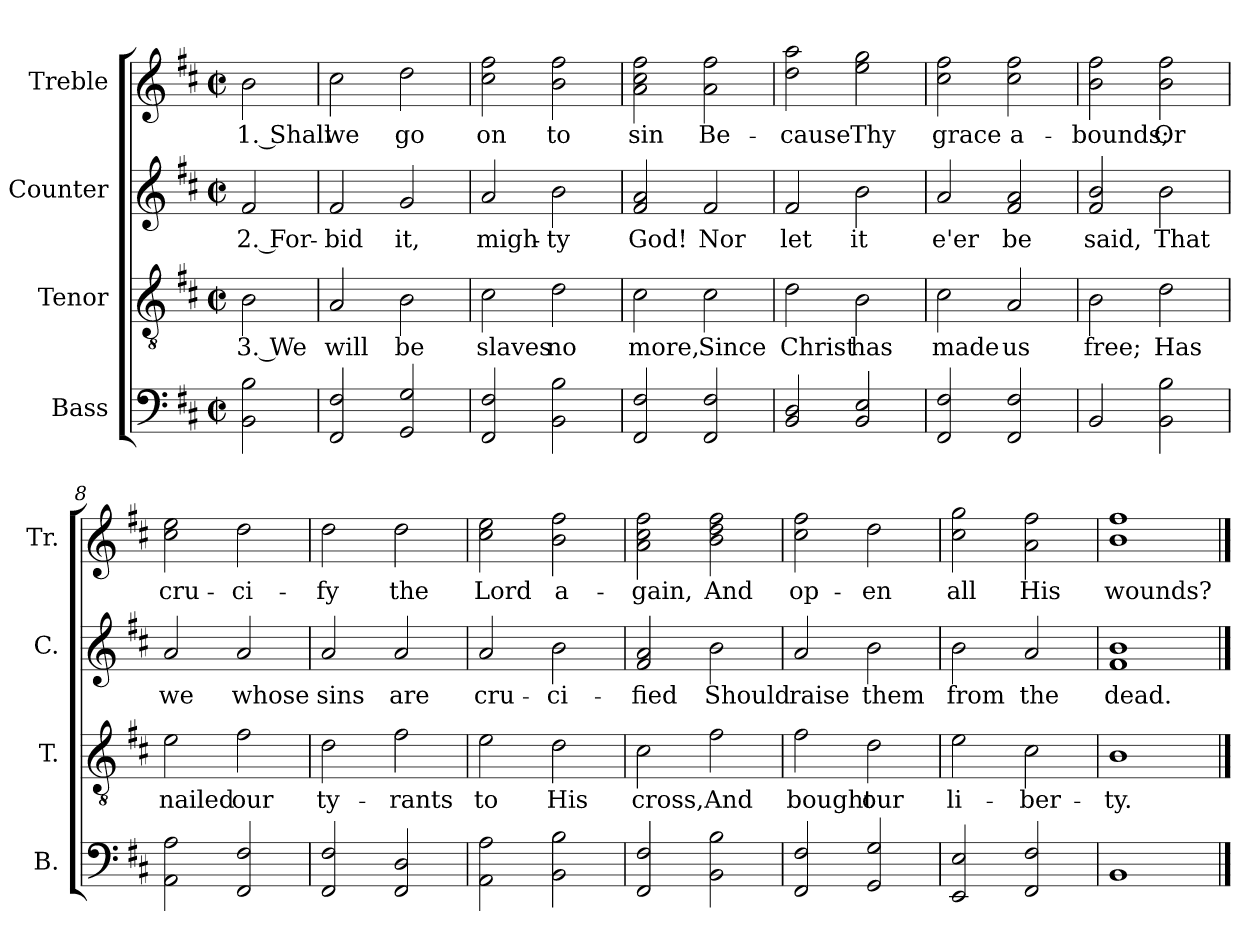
**kern	**kern	**text	**kern	**text	**kern	**text
*part4	*part3	*part3	*part2	*part2	*part1	*part1
*staff4	*staff3	*staff3	*staff2	*staff2	*staff1	*staff1
*I"Bass	*I"Tenor	*	*I"Counter	*	*I"Treble	*
*I'B.	*I'T.	*	*I'C.	*	*I'Tr.	*
*clefF4	*clefGv2	*	*clefG2	*	*clefG2	*
*k[f#c#]	*k[f#c#]	*	*k[f#c#]	*	*k[f#c#]	*
*D:	*D:	*	*D:	*	*D:	*
*M4/4	*M4/4	*	*M4/4	*	*M4/4	*
*met(c|)	*met(c|)	*	*met(c|)	*	*met(c|)	*
=1	=1	=1	=1	=1	=1	=1
2BB\ 2B\	2B\	3. We	2f#/	2. For-	2b\	1. Shall
=2	=2	=2	=2	=2	=2	=2
2FF#/ 2F#/	2A/	will	2f#/	-bid	2cc#\	we
2GG/ 2G/	2B\	be	2g/	it,	2dd\	go
=3	=3	=3	=3	=3	=3	=3
2FF#/ 2F#/	2c#\	slaves	2a/	migh-	2cc#\ 2ff#\	on
2BB\ 2B\	2d\	no	2b\	-ty	2b\ 2ff#\	to
=4	=4	=4	=4	=4	=4	=4
2FF#/ 2F#/	2c#\	more,	2f#/ 2a/	God!	2a\ 2cc#\ 2ff#\	sin
2FF#/ 2F#/	2c#\	Since	2f#/	Nor	2a\ 2ff#\	Be-
=5	=5	=5	=5	=5	=5	=5
2BB/ 2D/	2d\	Christ	2f#/	let	2dd\ 2aa\	-cause
2BB/ 2E/	2B\	has	2b\	it	2ee\ 2gg\	Thy
=6	=6	=6	=6	=6	=6	=6
2FF#/ 2F#/	2c#\	made	2a/	e'er	2cc#\ 2ff#\	grace
2FF#/ 2F#/	2A/	us	2f#/ 2a/	be	2cc#\ 2ff#\	a-
=7	=7	=7	=7	=7	=7	=7
2BB/	2B\	free;	2f#/ 2b/	said,	2b\ 2ff#\	-bounds;
2BB\ 2B\	2d\	Has	2b\	That	2b\ 2ff#\	Or
!!LO:LB:g=z
=8	=8	=8	=8	=8	=8	=8
2AA\ 2A\	2e\	nailed	2a/	we	2cc#\ 2ee\	cru-
2FF#/ 2F#/	2f#\	our	2a/	whose	2dd\	-ci-
=9	=9	=9	=9	=9	=9	=9
2FF#/ 2F#/	2d\	ty-	2a/	sins	2dd\	-fy
2FF#/ 2D/	2f#\	-rants	2a/	are	2dd\	the
=10	=10	=10	=10	=10	=10	=10
2AA\ 2A\	2e\	to	2a/	cru-	2cc#\ 2ee\	Lord
2BB\ 2B\	2d\	His	2b\	-ci-	2b\ 2ff#\	a-
=11	=11	=11	=11	=11	=11	=11
2FF#/ 2F#/	2c#\	cross,	2f#/ 2a/	-fied	2a\ 2cc#\ 2ff#\	-gain,
2BB\ 2B\	2f#\	And	2b\	Should	2b\ 2dd\ 2ff#\	And
=12	=12	=12	=12	=12	=12	=12
2FF#/ 2F#/	2f#\	bought	2a/	raise	2cc#\ 2ff#\	op-
2GG/ 2G/	2d\	our	2b\	them	2dd\	-en
=13	=13	=13	=13	=13	=13	=13
2EE/ 2E/	2e\	li-	2b\	from	2cc#\ 2gg\	all
2FF#/ 2F#/	2c#\	-ber-	2a/	the	2a\ 2ff#\	His
=14	=14	=14	=14	=14	=14	=14
1BB	1B	-ty.	1f# 1b	dead.	1b 1ff#	wounds?
==	==	==	==	==	==	==
*-	*-	*-	*-	*-	*-	*-
